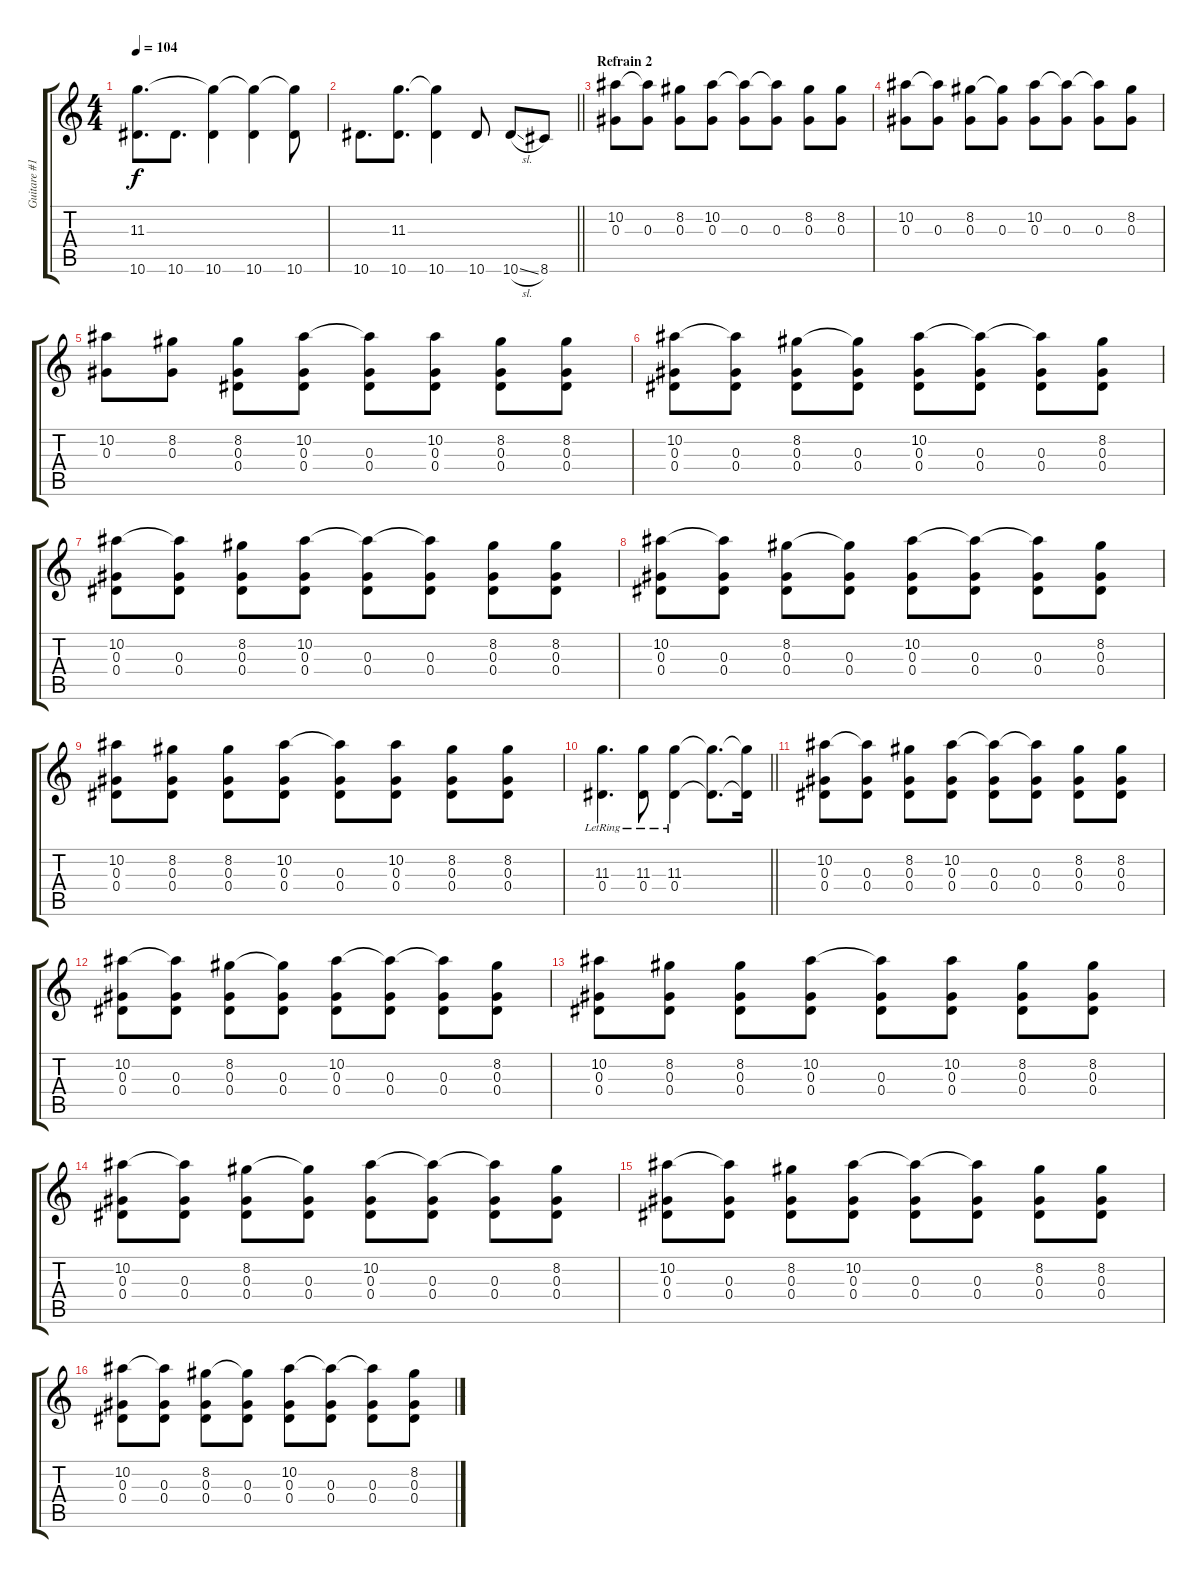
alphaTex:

\track ("Guitare #1" "Guitare #1") {instrument distortionguitar}
\staff {score tabs}
\tuning (F4 C4 Ab3 Eb3 Bb2 F2) {hide}
\ts (4 4)
\tempo 104
\clef g2
\ks c
(11.3 10.6).8{d dy f} 10.6.8{d} (11.3{t} 10.6).4 (11.3{t} 10.6).4 (11.3{t} 10.6).8 |
\barLineRight lightlight
10.6.8{d} (11.3 10.6).8{d} (11.3{t} 10.6).4 10.6.8 10.6{sl}.8 8.6.8 |
\section ("" "Refrain 2")
(10.2 0.3).8 (10.2{t} 0.3).8 (8.2 0.3).8 (10.2 0.3).8 (10.2{t} 0.3).8 (10.2{t} 0.3).8 (8.2 0.3).8 (8.2 0.3).8 |
(10.2 0.3).8 (10.2{t} 0.3).8 (8.2 0.3).8 (8.2{t} 0.3).8 (10.2 0.3).8 (10.2{t} 0.3).8 (10.2{t} 0.3).8 (8.2 0.3).8 |
(10.2 0.3).8 (8.2 0.3).8 (8.2 0.3 0.4).8 (10.2 0.3 0.4).8 (10.2{t} 0.3 0.4).8 (10.2 0.3 0.4).8 (8.2 0.3 0.4).8 (8.2 0.3 0.4).8 |
(10.2 0.3 0.4).8 (10.2{t} 0.3 0.4).8 (8.2 0.3 0.4).8 (8.2{t} 0.3 0.4).8 (10.2 0.3 0.4).8 (10.2{t} 0.3 0.4).8 (10.2{t} 0.3 0.4).8 (8.2 0.3 0.4).8 |
(10.2 0.3 0.4).8 (10.2{t} 0.3 0.4).8 (8.2 0.3 0.4).8 (10.2 0.3 0.4).8 (10.2{t} 0.3 0.4).8 (10.2{t} 0.3 0.4).8 (8.2 0.3 0.4).8 (8.2 0.3 0.4).8 |
(10.2 0.3 0.4).8 (10.2{t} 0.3 0.4).8 (8.2 0.3 0.4).8 (8.2{t} 0.3 0.4).8 (10.2 0.3 0.4).8 (10.2{t} 0.3 0.4).8 (10.2{t} 0.3 0.4).8 (8.2 0.3 0.4).8 |
(10.2 0.3 0.4).8 (8.2 0.3 0.4).8 (8.2 0.3 0.4).8 (10.2 0.3 0.4).8 (10.2{t} 0.3 0.4).8 (10.2 0.3 0.4).8 (8.2 0.3 0.4).8 (8.2 0.3 0.4).8 |
\barLineRight lightlight
(11.3{lr} 0.4{lr}).4{d} (11.3{lr} 0.4{lr}).8 (11.3{lr} 0.4{lr}).4 (11.3{t} 0.4{t}).8{d} (11.3{t} 0.4{t}).16 |
(10.2 0.3 0.4).8 (10.2{t} 0.3 0.4).8 (8.2 0.3 0.4).8 (10.2 0.3 0.4).8 (10.2{t} 0.3 0.4).8 (10.2{t} 0.3 0.4).8 (8.2 0.3 0.4).8 (8.2 0.3 0.4).8 |
(10.2 0.3 0.4).8 (10.2{t} 0.3 0.4).8 (8.2 0.3 0.4).8 (8.2{t} 0.3 0.4).8 (10.2 0.3 0.4).8 (10.2{t} 0.3 0.4).8 (10.2{t} 0.3 0.4).8 (8.2 0.3 0.4).8 |
(10.2 0.3 0.4).8 (8.2 0.3 0.4).8 (8.2 0.3 0.4).8 (10.2 0.3 0.4).8 (10.2{t} 0.3 0.4).8 (10.2 0.3 0.4).8 (8.2 0.3 0.4).8 (8.2 0.3 0.4).8 |
(10.2 0.3 0.4).8 (10.2{t} 0.3 0.4).8 (8.2 0.3 0.4).8 (8.2{t} 0.3 0.4).8 (10.2 0.3 0.4).8 (10.2{t} 0.3 0.4).8 (10.2{t} 0.3 0.4).8 (8.2 0.3 0.4).8 |
(10.2 0.3 0.4).8 (10.2{t} 0.3 0.4).8 (8.2 0.3 0.4).8 (10.2 0.3 0.4).8 (10.2{t} 0.3 0.4).8 (10.2{t} 0.3 0.4).8 (8.2 0.3 0.4).8 (8.2 0.3 0.4).8 |
(10.2 0.3 0.4).8 (10.2{t} 0.3 0.4).8 (8.2 0.3 0.4).8 (8.2{t} 0.3 0.4).8 (10.2 0.3 0.4).8 (10.2{t} 0.3 0.4).8 (10.2{t} 0.3 0.4).8 (8.2 0.3 0.4).8
